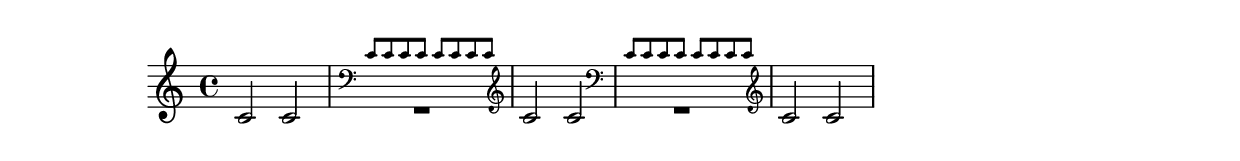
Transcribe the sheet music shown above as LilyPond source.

\version "2.13.63"

instrument = \relative c' {
  \repeat unfold 40 { c8 }
}
\addQuote "instrQuote" \instrument

Solo = \relative c' { 
  c2 c |
  
  % Change the break-align-orders of the score so that cue-clef comes after bar-line
  \override Score.BarLine #'space-alist #'cue-clef = #'(minimum-space . 1.0)
  \override Score.BreakAlignment #'break-align-orders  =
    ##(( ;; end-of-line:
         left-edge cue-end-clef ambitus breathing-sign clef staff-bar
         key-cancellation key-signature time-signature cue-clef custos)
       ( ;; unbroken
         left-edge cue-end-clef ambitus breathing-sign clef staff-bar
         key-cancellation key-signature time-signature cue-clef custos)
       ( ;; begin of line
         left-edge ambitus breathing-sign clef key-cancellation
         key-signature staff-bar time-signature cue-clef custos))

  \cueDuringWithClef #"instrQuote" #UP #"bass" { R1 }
  c2 c2 |
  
  % Revert back to default
  \revert Score.BarLine #'space-alist #'cue-clef 
  \revert Score.BreakAlignment #'break-align-orders
  \cueDuringWithClef #"instrQuote" #UP #"bass" { R1 }
  c2 c2 |
}

\score {
  <<
    \new Staff \Solo
  >>
}
